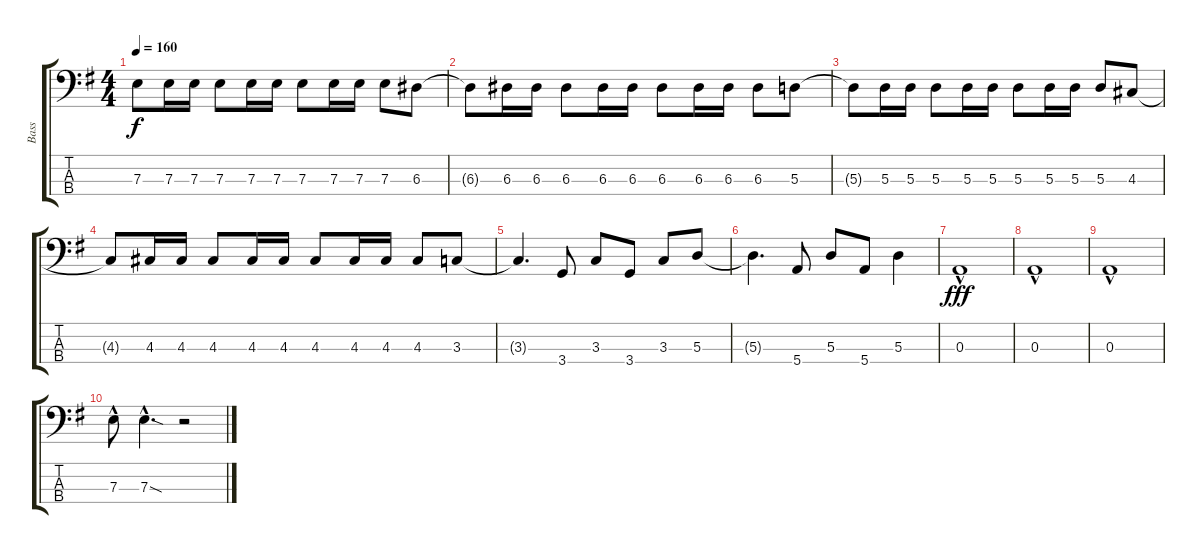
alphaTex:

\track ("Bass" "Bass") {instrument electricbassfinger}
\staff {score tabs}
\tuning (G2 D2 A1 E1) {hide}
\ts (4 4)
\tempo 160
\clef f4
\ks g
7.3{t}.8{dy f} 7.3.16 7.3.16 7.3.8 7.3.16 7.3.16 7.3.8 7.3.16 7.3.16 7.3.8 6.3.8 |
6.3{t}.8 6.3.16 6.3.16 6.3.8 6.3.16 6.3.16 6.3.8 6.3.16 6.3.16 6.3.8 5.3.8 |
5.3{t}.8 5.3.16 5.3.16 5.3.8 5.3.16 5.3.16 5.3.8 5.3.16 5.3.16 5.3.8 4.3.8 |
4.3{t}.8 4.3.16 4.3.16 4.3.8 4.3.16 4.3.16 4.3.8 4.3.16 4.3.16 4.3.8 3.3.8 |
3.3{t}.4{d} 3.4.8 3.3.8 3.4.8 3.3.8 5.3.8 |
5.3{t}.4{d} 5.4.8 5.3.8 5.4.8 5.3.4 |
0.3{hac}.1{dy fff} |
0.3{hac}.1 |
0.3{hac}.1 |
7.3{hac}.8 7.3{sod hac}.4{d} r.2
